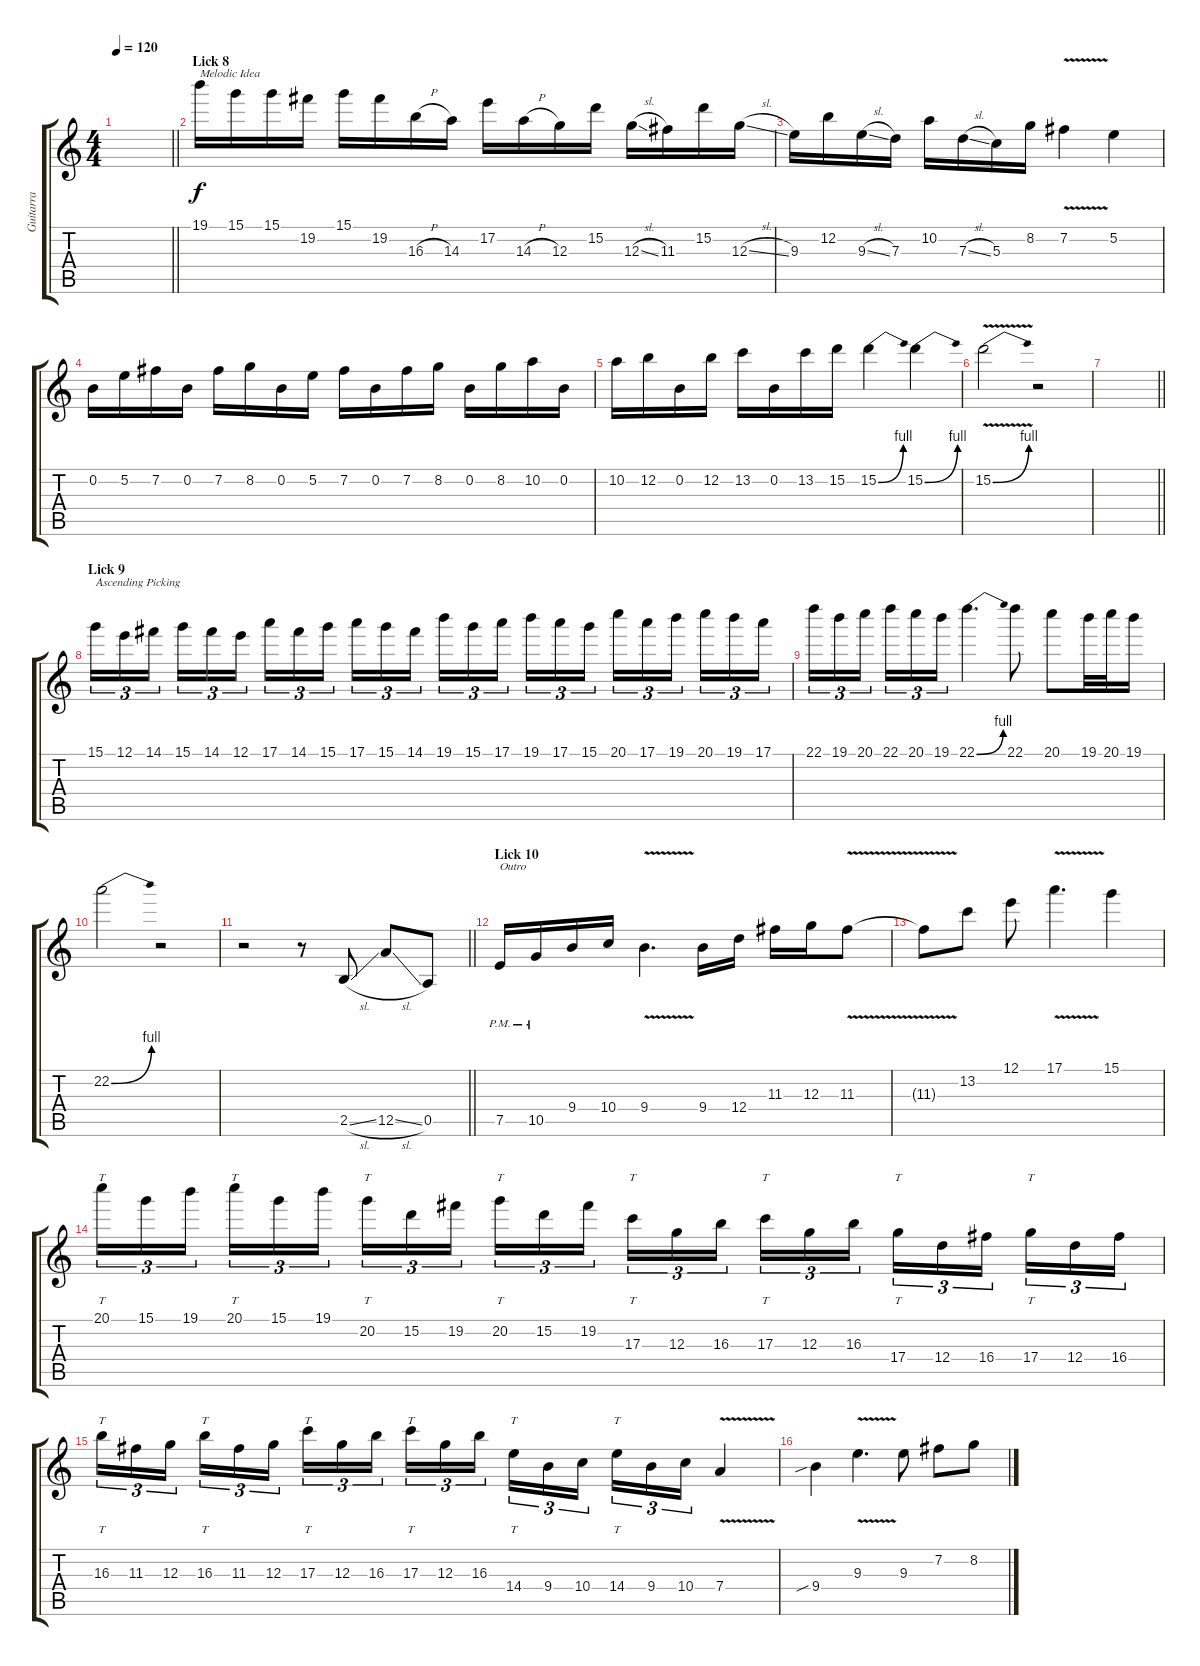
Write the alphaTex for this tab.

\track ("Guitarra" "Guitarra") {instrument distortionguitar}
\staff {score tabs}
\tuning (E4 B3 G3 D3 A2 E2) {hide}
\ts (4 4)
\tempo 120
\clef g2
\barLineRight lightlight
\ks c
|
\section ("" "Lick 8")
19.1.16{txt "Melodic Idea"} 15.1.16 15.1.16 19.2.16 15.1.16 19.2.16 16.3{h}.16 14.3.16 17.2.16 14.3{h}.16 12.3.16 15.2.16 12.3{sl}.16 11.3.16 15.2.16 12.3{sl}.16 |
9.3.16 12.2.16 9.3{sl}.16 7.3.16 10.2.16 7.3{sl}.16 5.3.16 8.2.16 7.2{v}.4 5.2.4 |
0.2.16 5.2.16 7.2.16 0.2.16 7.2.16 8.2.16 0.2.16 5.2.16 7.2.16 0.2.16 7.2.16 8.2.16 0.2.16 8.2.16 10.2.16 0.2.16 |
10.2.16 12.2.16 0.2.16 12.2.16 13.2.16 0.2.16 13.2.16 15.2.16 15.2{be (bend 0 0 60 4)}.4 15.2{be (bend 0 0 60 4)}.4 |
15.2{be (bend 0 0 60 4) v}.2 r.2 |
\barLineRight lightlight
|
\section ("" "Lick 9")
15.1.16{tu (3 2) txt "Ascending Picking"} 12.1.16{tu (3 2)} 14.1.16{tu (3 2) beam splitsecondary} 15.1.16{tu (3 2)} 14.1.16{tu (3 2)} 12.1.16{tu (3 2)} 17.1.16{tu (3 2)} 14.1.16{tu (3 2)} 15.1.16{tu (3 2) beam splitsecondary} 17.1.16{tu (3 2)} 15.1.16{tu (3 2)} 14.1.16{tu (3 2)} 19.1.16{tu (3 2)} 15.1.16{tu (3 2)} 17.1.16{tu (3 2) beam splitsecondary} 19.1.16{tu (3 2)} 17.1.16{tu (3 2)} 15.1.16{tu (3 2)} 20.1.16{tu (3 2)} 17.1.16{tu (3 2)} 19.1.16{tu (3 2) beam splitsecondary} 20.1.16{tu (3 2)} 19.1.16{tu (3 2)} 17.1.16{tu (3 2)} |
22.1.16{tu (3 2)} 19.1.16{tu (3 2)} 20.1.16{tu (3 2) beam splitsecondary} 22.1.16{tu (3 2)} 20.1.16{tu (3 2)} 19.1.16{tu (3 2)} 22.1{be (bend 0 0 60 4)}.4{d} 22.1.8 20.1.8 19.1.32 20.1.32 19.1.16 |
22.2{be (bend 0 0 60 4)}.2 r.2 |
\barLineRight lightlight
r.2 r.8 2.5{sl}.8 12.5{sl}.8 0.5.8 |
\section ("" "Lick 10")
7.5{pm}.16{txt "Outro"} 10.5{pm}.16 9.4.16 10.4.16 9.4{v}.4{d} 9.4.16 12.4.16 11.3.16 12.3.16 11.3{v}.8 |
11.3{t}.8 13.2.8 12.1.8 17.1{v}.4{d} 15.1.4 |
20.1.16{tt tu (3 2)} 15.1.16{tu (3 2)} 19.1.16{tu (3 2) beam splitsecondary} 20.1.16{tt tu (3 2)} 15.1.16{tu (3 2)} 19.1.16{tu (3 2)} 20.2.16{tt tu (3 2)} 15.2.16{tu (3 2)} 19.2.16{tu (3 2) beam splitsecondary} 20.2.16{tt tu (3 2)} 15.2.16{tu (3 2)} 19.2.16{tu (3 2)} 17.3.16{tt tu (3 2)} 12.3.16{tu (3 2)} 16.3.16{tu (3 2) beam splitsecondary} 17.3.16{tt tu (3 2)} 12.3.16{tu (3 2)} 16.3.16{tu (3 2)} 17.4.16{tt tu (3 2)} 12.4.16{tu (3 2)} 16.4.16{tu (3 2) beam splitsecondary} 17.4.16{tt tu (3 2)} 12.4.16{tu (3 2)} 16.4.16{tu (3 2)} |
16.3.16{tt tu (3 2)} 11.3.16{tu (3 2)} 12.3.16{tu (3 2) beam splitsecondary} 16.3.16{tt tu (3 2)} 11.3.16{tu (3 2)} 12.3.16{tu (3 2)} 17.3.16{tt tu (3 2)} 12.3.16{tu (3 2)} 16.3.16{tu (3 2) beam splitsecondary} 17.3.16{tt tu (3 2)} 12.3.16{tu (3 2)} 16.3.16{tu (3 2)} 14.4.16{tt tu (3 2)} 9.4.16{tu (3 2)} 10.4.16{tu (3 2) beam splitsecondary} 14.4.16{tt tu (3 2)} 9.4.16{tu (3 2)} 10.4.16{tu (3 2)} 7.4{v}.4 |
9.4{sib}.4 9.3{v}.4{d} 9.3.8 7.2.8 8.2.8
